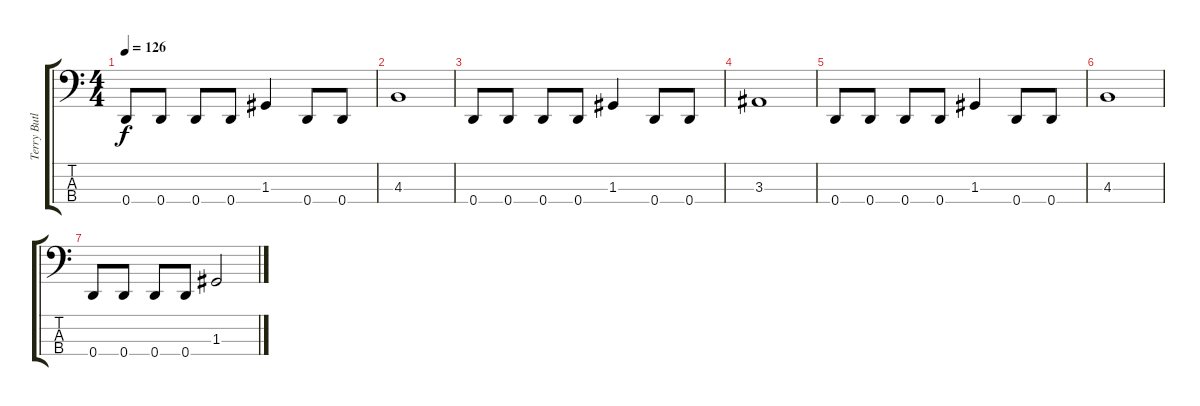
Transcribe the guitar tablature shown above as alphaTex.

\track ("Terry Butler (Bass)" "Terry Butl") {instrument electricbasspick}
\staff {score tabs}
\tuning (F2 C2 G1 D1) {hide}
\ts (4 4)
\tempo 126
\clef f4
\ks c
0.4.8{dy f} 0.4.8 0.4.8 0.4.8 1.3.4 0.4.8 0.4.8 |
4.3.1 |
0.4.8 0.4.8 0.4.8 0.4.8 1.3.4 0.4.8 0.4.8 |
3.3.1 |
0.4.8 0.4.8 0.4.8 0.4.8 1.3.4 0.4.8 0.4.8 |
4.3.1 |
0.4.8 0.4.8 0.4.8 0.4.8 1.3.2
